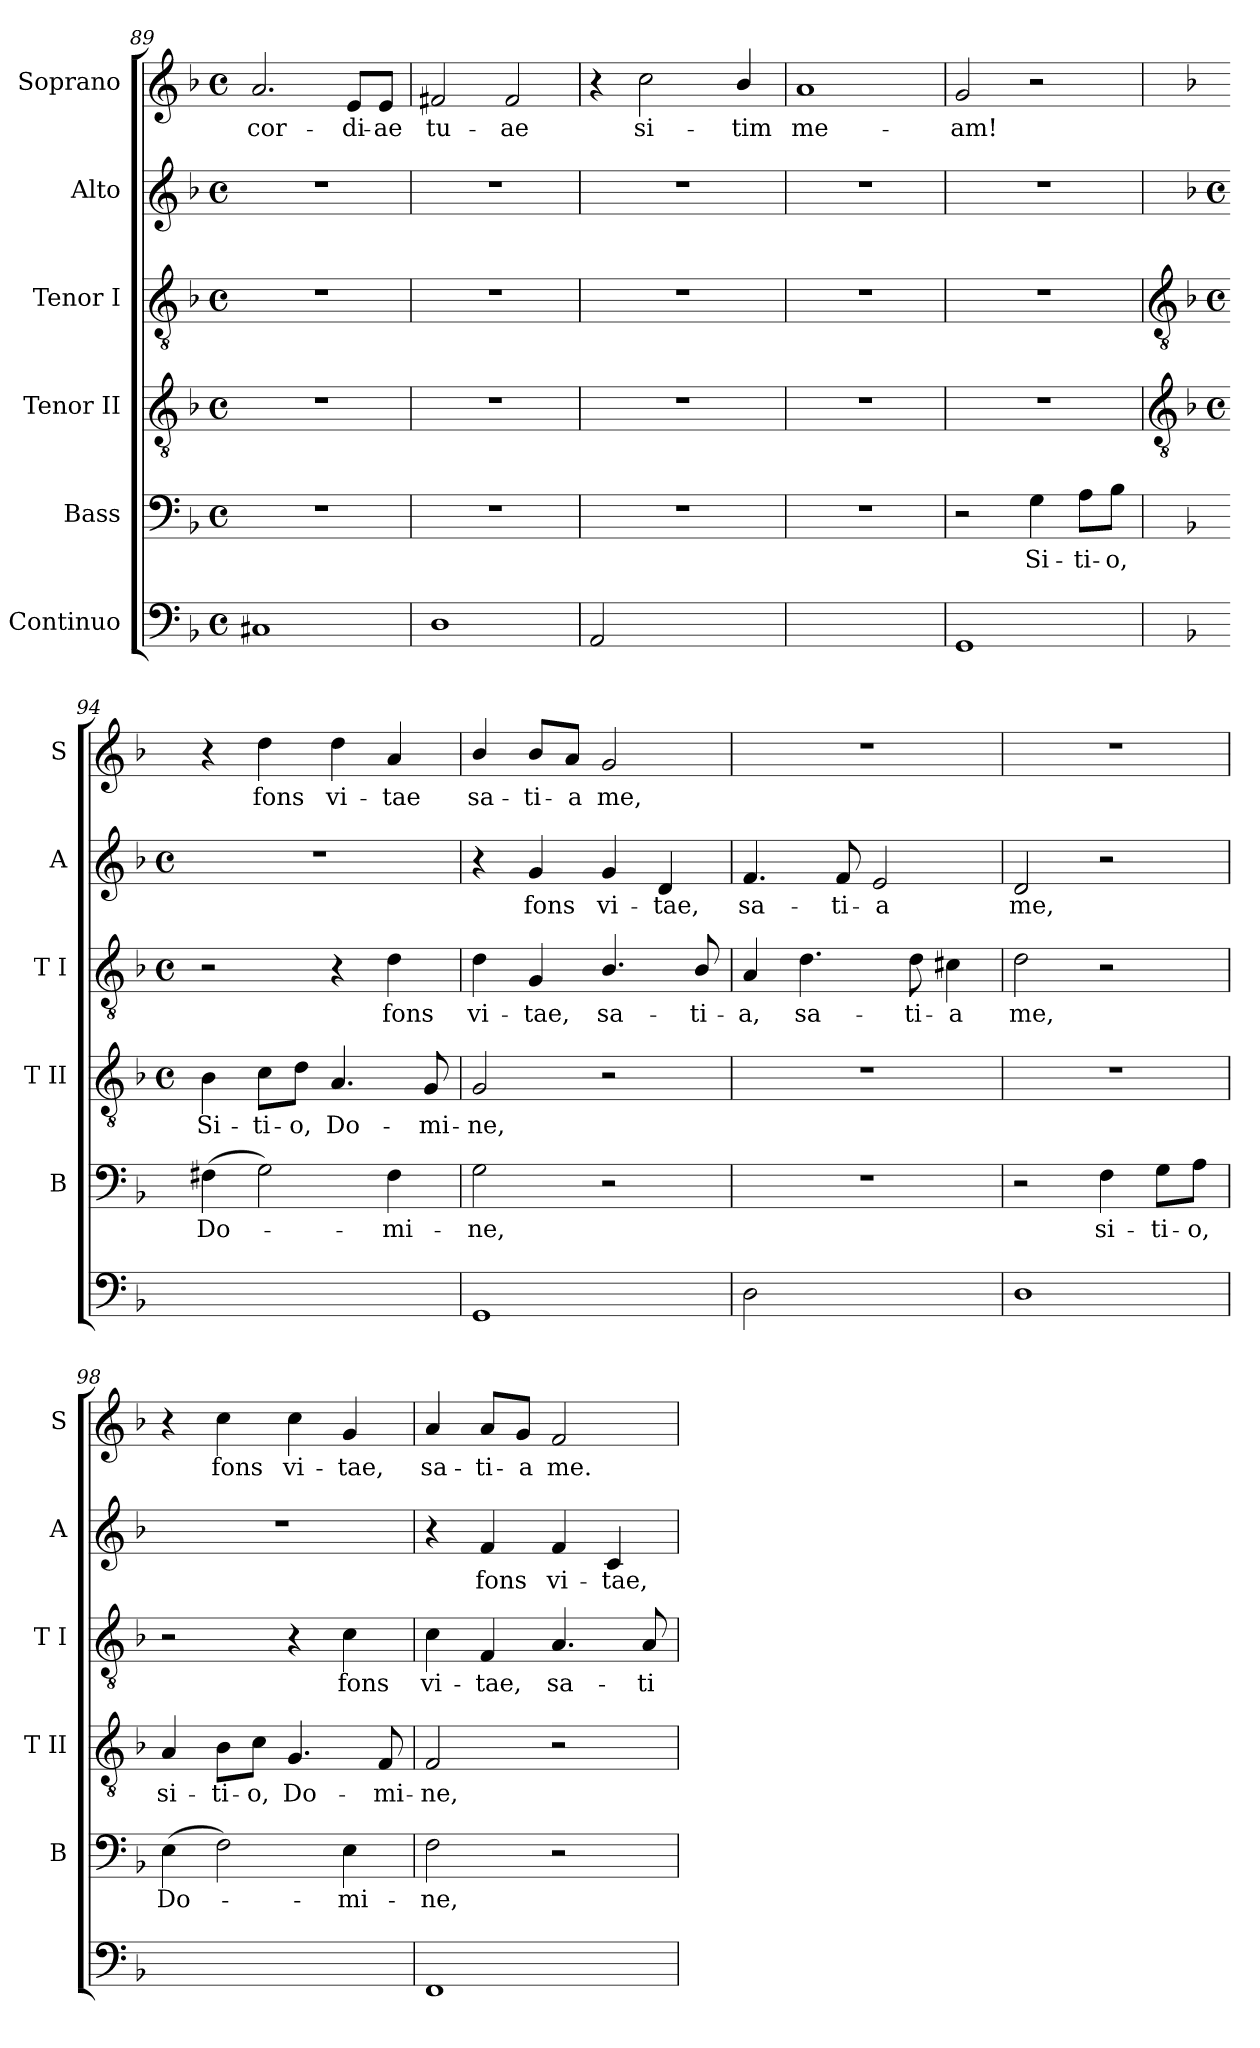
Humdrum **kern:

**kern	**text	**text	**kern	**text	**kern	**text	**kern	**text	**kern	**text	**kern	**text
*part6	*part6	*part6	*part5	*part5	*part4	*part4	*part3	*part3	*part2	*part2	*part1	*part1
*staff6	*staff6	*staff6	*staff5	*staff5	*staff4	*staff4	*staff3	*staff3	*staff2	*staff2	*staff1	*staff1
*I"Continuo	*	*	*I"Bass	*	*I"Tenor II	*	*I"Tenor I	*	*I"Alto	*	*I"Soprano	*
*	*	*	*I'B	*	*I'T II	*	*I'T I	*	*I'A	*	*I'S	*
*clefF4	*	*	*clefF4	*	*clefGv2	*	*clefGv2	*	*clefG2	*	*clefG2	*
*k[b-]	*	*	*k[b-]	*	*k[b-]	*	*k[b-]	*	*k[b-]	*	*k[b-]	*
*F:	*	*	*F:	*	*F:	*	*F:	*	*F:	*	*F:	*
*M4/4	*	*	*M4/4	*	*M4/4	*	*M4/4	*	*M4/4	*	*M4/4	*
*met(c)	*	*	*met(c)	*	*met(c)	*	*met(c)	*	*met(c)	*	*met(c)	*
=89	=89	=89	=89	=89	=89	=89	=89	=89	=89	=89	=89	=89
!	!	!	!	!	!	!	!	!	!	!	!	!LO:LY:b
1C#X	.	.	1r	.	1r	.	1r	.	1r	.	2.a	-cor-
!	!	!	!	!	!	!	!	!	!	!	!	!LO:LY:b
.	.	.	.	.	.	.	.	.	.	.	8e/L	-di-
!	!	!	!	!	!	!	!	!	!	!	!	!LO:LY:b
.	.	.	.	.	.	.	.	.	.	.	8e/J	-ae
=90	=90	=90	=90	=90	=90	=90	=90	=90	=90	=90	=90	=90
!	!	!	!	!	!	!	!	!	!	!	!	!LO:LY:b
1D	.	.	1r	.	1r	.	1r	.	1r	.	2f#X	tu-
!	!	!	!	!	!	!	!	!	!	!	!	!LO:LY:b
.	.	.	.	.	.	.	.	.	.	.	2f#	-ae
=91	=91	=91	=91	=91	=91	=91	=91	=91	=91	=91	=91	=91
2AA	.	.	1r	.	1r	.	1r	.	1r	.	4r	.
!	!	!	!	!	!	!	!	!	!	!	!	!LO:LY:b
.	.	.	.	.	.	.	.	.	.	.	2cc	si-
!	!LO:LY:b	!	!	!	!	!	!	!	!	!	!	!
[4BB-yy	9	.	.	.	.	.	.	.	.	.	.	.
!	!LO:LY:b	!	!	!	!	!	!	!	!	!	!	!LO:LY:b
4BB-yy]	8	.	.	.	.	.	.	.	.	.	4b-/	-tim
=92	=92	=92	=92	=92	=92	=92	=92	=92	=92	=92	=92	=92
!	!LO:LY:b	!	!	!	!	!	!	!	!	!	!	!LO:LY:b
[2Dyy	4	.	1r	.	1r	.	1r	.	1r	.	1a	me-
2Dyy]	.	.	.	.	.	.	.	.	.	.	.	.
=93	=93	=93	=93	=93	=93	=93	=93	=93	=93	=93	=93	=93
!	!	!	!	!	!	!	!	!	!	!	!	!LO:LY:b
1GG	.	.	2r	.	1r	.	1r	.	1r	.	2g	-am!
!	!	!	!	!LO:LY:b	!	!	!	!	!	!	!	!
.	.	.	4G	Si-	.	.	.	.	.	.	2r	.
!	!	!	!	!LO:LY:b	!	!	!	!	!	!	!	!
.	.	.	8A\L	-ti-	.	.	.	.	.	.	.	.
!	!	!	!	!LO:LY:b	!	!	!	!	!	!	!	!
.	.	.	8B-\J	-o,	.	.	.	.	.	.	.	.
!!LO:LB:g=z
=94	=94	=94	=94	=94	=94	=94	=94	=94	=94	=94	=94	=94
*	*	*	*	*	*clefGv2	*	*clefGv2	*	*	*	*	*
*	*	*	*	*	*k[b-]	*	*k[b-]	*	*k[b-]	*	*	*
*	*	*	*	*	*F:	*	*F:	*	*F:	*	*	*
*	*	*	*	*	*M4/4	*	*M4/4	*	*M4/4	*	*	*
*	*	*	*	*	*met(c)	*	*met(c)	*	*met(c)	*	*	*
!	!LO:LY:b	!	!	!LO:LY:b	!	!LO:LY:b	!	!	!	!	!	!
[4Dyy	6	.	(>4F#X	Do-	4B-	Si-	2r	.	1r	.	4r	.
!	!	!LO:LY:b	!	!	!	!LO:LY:b	!	!	!	!	!	!LO:LY:b
2Dyy_	.	4	2G)	.	8c\L	-ti-	.	.	.	.	4dd	fons
!	!	!	!	!	!	!LO:LY:b	!	!	!	!	!	!
.	.	.	.	.	8d\J	-o,	.	.	.	.	.	.
!	!	!	!	!	!	!LO:LY:b	!	!	!	!	!	!LO:LY:b
.	.	.	.	.	4.A	Do-	4r	.	.	.	4dd	vi-
!	!	!	!	!LO:LY:b	!	!	!	!LO:LY:b	!	!	!	!LO:LY:b
4Dyy]	.	.	4F#	mi-	.	.	4d	fons	.	.	4a	-tae
!	!	!	!	!	!	!LO:LY:b	!	!	!	!	!	!
.	.	.	.	.	8G	-mi-	.	.	.	.	.	.
=95	=95	=95	=95	=95	=95	=95	=95	=95	=95	=95	=95	=95
!	!	!	!	!LO:LY:b	!	!LO:LY:b	!	!LO:LY:b	!	!	!	!LO:LY:b
1GG	.	.	2G	-ne,	2G	-ne,	4d	vi-	4r	.	4b-/	sa-
!	!	!	!	!	!	!	!	!LO:LY:b	!	!LO:LY:b	!	!LO:LY:b
.	.	.	.	.	.	.	4G	-tae,	4g	fons	8b-/L	-ti-
!	!	!	!	!	!	!	!	!	!	!	!	!LO:LY:b
.	.	.	.	.	.	.	.	.	.	.	8a/J	-a
!	!	!	!	!	!	!	!	!LO:LY:b	!	!LO:LY:b	!	!LO:LY:b
.	.	.	2r	.	2r	.	4.B-/	sa-	4g	vi-	2g	me,
!	!	!	!	!	!	!	!	!	!	!LO:LY:b	!	!
.	.	.	.	.	.	.	.	.	4d	-tae,	.	.
!	!	!	!	!	!	!	!	!LO:LY:b	!	!	!	!
.	.	.	.	.	.	.	8B-/	-ti-	.	.	.	.
=96	=96	=96	=96	=96	=96	=96	=96	=96	=96	=96	=96	=96
!	!	!	!	!	!	!	!	!LO:LY:b	!	!LO:LY:b	!	!
2D	.	.	1r	.	1r	.	4A	-a,	4.f	sa-	1r	.
!	!	!	!	!	!	!	!	!LO:LY:b	!	!	!	!
.	.	.	.	.	.	.	4.d	sa-	.	.	.	.
!	!	!	!	!	!	!	!	!	!	!LO:LY:b	!	!
.	.	.	.	.	.	.	.	.	8f	-ti-	.	.
!	!LO:LY:b	!	!	!	!	!	!	!	!	!LO:LY:b	!	!
[4Ayy	4	.	.	.	.	.	.	.	2e	-a	.	.
!	!	!	!	!	!	!	!	!LO:LY:b	!	!	!	!
.	.	.	.	.	.	.	8d	-ti-	.	.	.	.
!	!LO:LY:b	!	!	!	!	!	!	!LO:LY:b	!	!	!	!
4Ayy]	`	.	.	.	.	.	4c#X	-a	.	.	.	.
=97	=97	=97	=97	=97	=97	=97	=97	=97	=97	=97	=97	=97
!	!	!	!	!	!	!	!	!LO:LY:b	!	!LO:LY:b	!	!
1D	.	.	2r	.	1r	.	2d	me,	2d	me,	1r	.
!	!	!	!	!LO:LY:b	!	!	!	!	!	!	!	!
.	.	.	4F	si-	.	.	2r	.	2r	.	.	.
!	!	!	!	!LO:LY:b	!	!	!	!	!	!	!	!
.	.	.	8G\L	-ti-	.	.	.	.	.	.	.	.
!	!	!	!	!LO:LY:b	!	!	!	!	!	!	!	!
.	.	.	8A\J	-o,	.	.	.	.	.	.	.	.
=98	=98	=98	=98	=98	=98	=98	=98	=98	=98	=98	=98	=98
!	!LO:LY:b	!LO:LY:b	!	!LO:LY:b	!	!LO:LY:b	!	!	!	!	!	!
[4Cyy	6	3	(>4E	Do-	4A	si-	2r	.	1r	.	4r	.
!	!	!LO:LY:b	!	!	!	!LO:LY:b	!	!	!	!	!	!LO:LY:b
4Cyy_	.	4	2F)	.	8B-\L	-ti-	.	.	.	.	4cc	fons
!	!	!	!	!	!	!LO:LY:b	!	!	!	!	!	!
.	.	.	.	.	8c\J	-o,	.	.	.	.	.	.
!	!	!LO:LY:b	!	!	!	!LO:LY:b	!	!	!	!	!	!LO:LY:b
4Cyy_	.	4	.	.	4.G	Do-	4r	.	.	.	4cc	vi-
!	!	!LO:LY:b	!	!LO:LY:b	!	!	!	!LO:LY:b	!	!	!	!LO:LY:b
4Cyy]	.	3	4E	mi-	.	.	4c	fons	.	.	4g	-tae,
!	!	!	!	!	!	!LO:LY:b	!	!	!	!	!	!
.	.	.	.	.	8F	-mi-	.	.	.	.	.	.
=99	=99	=99	=99	=99	=99	=99	=99	=99	=99	=99	=99	=99
!	!	!	!	!LO:LY:b	!	!LO:LY:b	!	!LO:LY:b	!	!	!	!LO:LY:b
1FF	.	.	2F	-ne,	2F	-ne,	4c	vi-	4r	.	4a	sa-
!	!	!	!	!	!	!	!	!LO:LY:b	!	!LO:LY:b	!	!LO:LY:b
.	.	.	.	.	.	.	4F	-tae,	4f	fons	8a/L	-ti-
!	!	!	!	!	!	!	!	!	!	!	!	!LO:LY:b
.	.	.	.	.	.	.	.	.	.	.	8g/J	-a
!	!	!	!	!	!	!	!	!LO:LY:b	!	!LO:LY:b	!	!LO:LY:b
.	.	.	2r	.	2r	.	4.A	sa-	4f	vi-	2f	me.
!	!	!	!	!	!	!	!	!	!	!LO:LY:b	!	!
.	.	.	.	.	.	.	.	.	4c	-tae,	.	.
!	!	!	!	!	!	!	!	!LO:LY:b	!	!	!	!
.	.	.	.	.	.	.	8A	-ti-	.	.	.	.
=	=	=	=	=	=	=	=	=	=	=	=	=
*-	*-	*-	*-	*-	*-	*-	*-	*-	*-	*-	*-	*-
